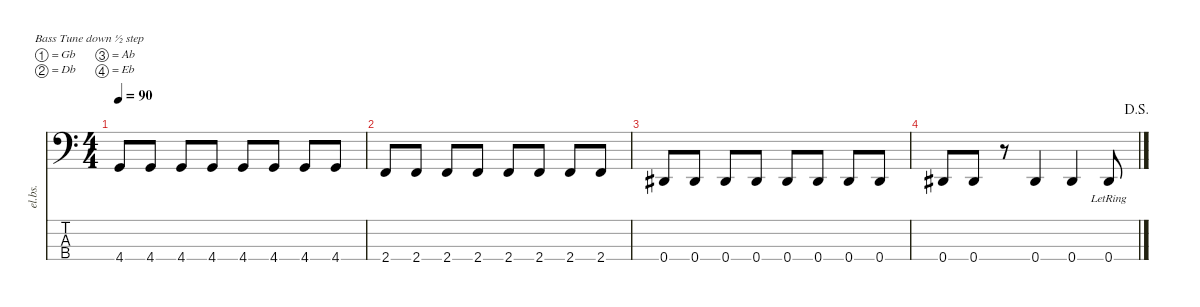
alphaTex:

\defaultSystemsLayout 4
\hideDynamics
\bracketExtendMode nobrackets
\otherSystemsTrackNameOrientation horizontal
\track ("Electric Bass" "el.bs.") {instrument electricbassfinger}
\staff {score tabs}
\tuning (Gb2 Db2 Ab1 Eb1)
\ts (4 4)
\tempo 90
\clef f4
\ks c
4.4.8{dy mf} 4.4.8 4.4.8 4.4.8 4.4.8 4.4.8 4.4.8 4.4.8 |
2.4.8 2.4.8 2.4.8 2.4.8 2.4.8 2.4.8 2.4.8 2.4.8 |
0.4{acc #}.8 0.4{acc #}.8 0.4{acc #}.8 0.4{acc #}.8 0.4{acc #}.8 0.4{acc #}.8 0.4{acc #}.8 0.4{acc #}.8 |
\jump dalsegno
0.4{acc #}.8 0.4{acc #}.8 r.8 0.4{acc #}.4 0.4{acc #}.4 0.4{lr acc #}.8
